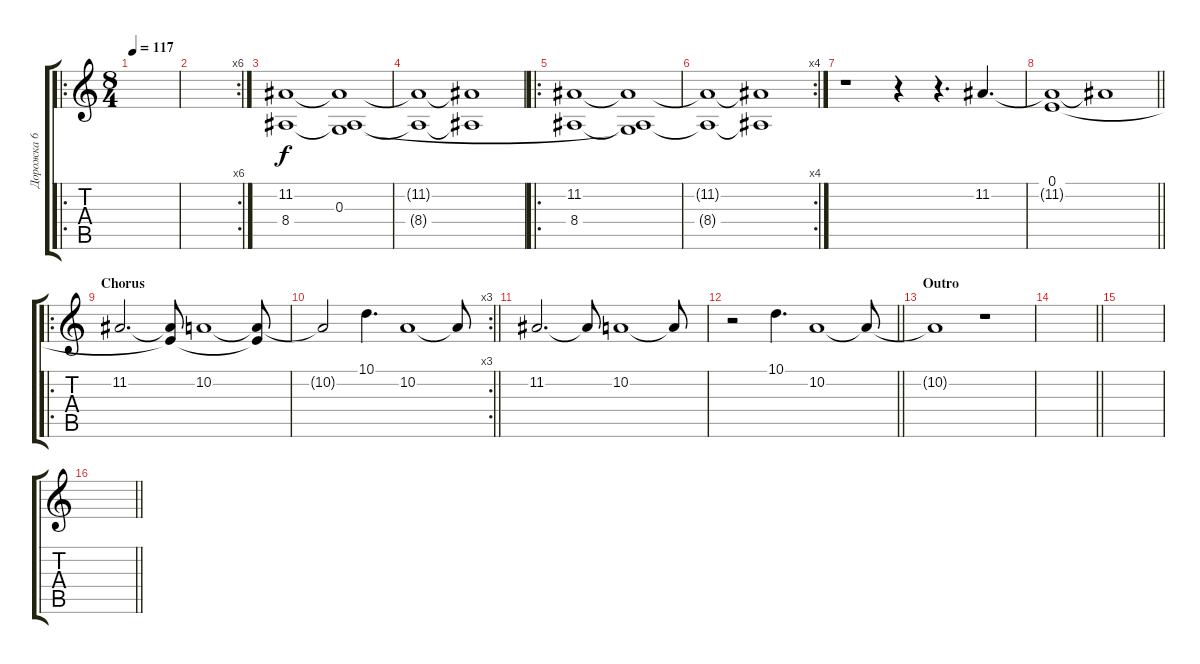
\track ("Дорожка 6" "Дорожка 6") {instrument choiraahs}
\staff {score tabs}
\tuning (E4 B3 G3 D3 A2 E2) {hide}
\ro
\ts (8 4)
\tempo 117
\clef g2
\ks c
|
\rc 6
|
(11.2 8.4).1 (11.2{t} 0.3 8.4{t}).1 |
(11.2{t} 8.4{t}).1 (11.2{t} 8.4{t}).1 |
\ro
(11.2 8.4).1 (11.2{t} 0.3{t} 8.4{t}).1 |
\rc 4
(11.2{t} 8.4{t}).1 (11.2{t} 8.4{t}).1 |
r.1 r.4 r.4{d} 11.2.4{d} |
\barLineRight lightlight
(0.1 11.2{t}).1 11.2{t}.1 |
\ro
\section ("" "Chorus")
11.2.2{d} (0.1{t} 11.2{t}).8 10.2.1 (0.1{t} 10.2{t}).8 |
\rc 3
\barLineRight lightlight
10.2{t}.2 10.1.4{d} 10.2.1 10.2{t}.8 |
11.2.2{d} 11.2{t}.8 10.2.1 10.2{t}.8 |
\barLineRight lightlight
r.2 10.1.4{d} 10.2.1 10.2{t}.8 |
\section ("" "Outro")
10.2{t}.1 r.1 |
\barLineRight lightlight
|
|
\barLineRight lightlight
